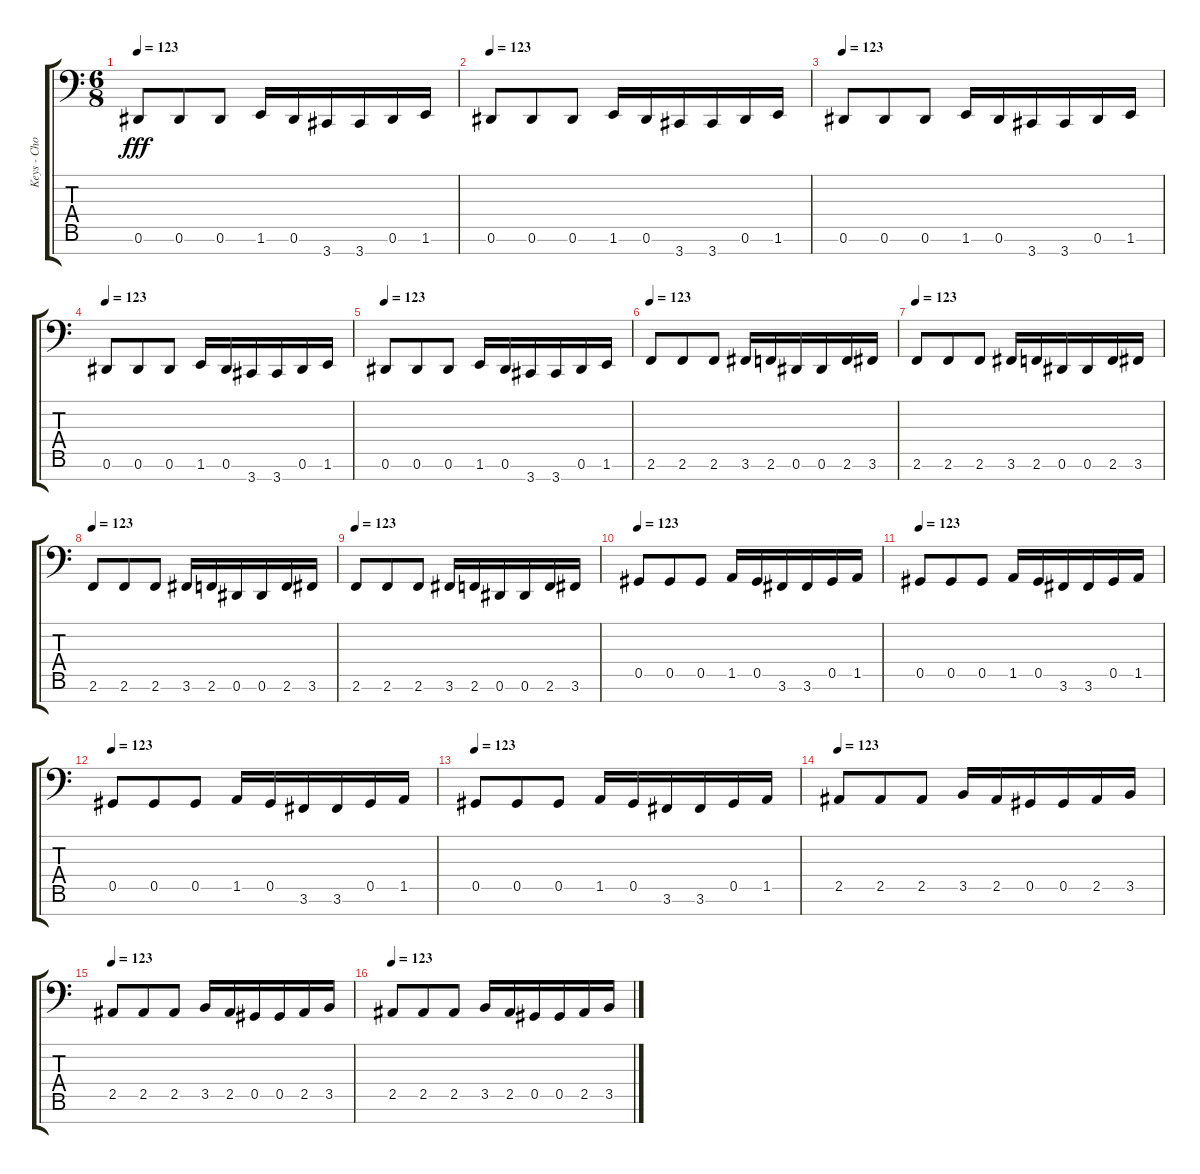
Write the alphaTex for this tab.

\track ("Keys - Chord I" "Keys - Cho") {instrument synthstrings1}
\staff {score tabs}
\tuning (Eb4 Bb3 Gb3 Db3 Ab2 Eb2 Bb1) {hide}
\ts (6 8)
\tempo 123
\clef f4
\ks c
0.6.8{dy fff instrument acousticgrandpiano} 0.6.8 0.6.8 1.6.16 0.6.16 3.7.16 3.7.16 0.6.16 1.6.16 |
\tempo 123
0.6.8{instrument acousticgrandpiano} 0.6.8 0.6.8 1.6.16 0.6.16 3.7.16 3.7.16 0.6.16 1.6.16 |
\tempo 123
0.6.8{instrument acousticgrandpiano} 0.6.8 0.6.8 1.6.16 0.6.16 3.7.16 3.7.16 0.6.16 1.6.16 |
\tempo 123
0.6.8{instrument acousticgrandpiano} 0.6.8 0.6.8 1.6.16 0.6.16 3.7.16 3.7.16 0.6.16 1.6.16 |
\tempo 123
0.6.8{instrument acousticgrandpiano} 0.6.8 0.6.8 1.6.16 0.6.16 3.7.16 3.7.16 0.6.16 1.6.16 |
\tempo 123
2.6.8{instrument acousticgrandpiano} 2.6.8 2.6.8 3.6.16 2.6.16 0.6.16 0.6.16 2.6.16 3.6.16 |
\tempo 123
2.6.8{instrument acousticgrandpiano} 2.6.8 2.6.8 3.6.16 2.6.16 0.6.16 0.6.16 2.6.16 3.6.16 |
\tempo 123
2.6.8{instrument acousticgrandpiano} 2.6.8 2.6.8 3.6.16 2.6.16 0.6.16 0.6.16 2.6.16 3.6.16 |
\tempo 123
2.6.8{instrument acousticgrandpiano} 2.6.8 2.6.8 3.6.16 2.6.16 0.6.16 0.6.16 2.6.16 3.6.16 |
\tempo 123
0.5.8 0.5.8 0.5.8 1.5.16 0.5.16 3.6.16 3.6.16 0.5.16 1.5.16 |
\tempo 123
0.5.8{instrument acousticgrandpiano} 0.5.8 0.5.8 1.5.16 0.5.16 3.6.16 3.6.16 0.5.16 1.5.16 |
\tempo 123
0.5.8{instrument acousticgrandpiano} 0.5.8 0.5.8 1.5.16 0.5.16 3.6.16 3.6.16 0.5.16 1.5.16 |
\tempo 123
0.5.8 0.5.8 0.5.8 1.5.16 0.5.16 3.6.16 3.6.16 0.5.16 1.5.16 |
\tempo 123
2.5.8{instrument acousticgrandpiano} 2.5.8 2.5.8 3.5.16 2.5.16 0.5.16 0.5.16 2.5.16 3.5.16 |
\tempo 123
2.5.8{instrument acousticgrandpiano} 2.5.8 2.5.8 3.5.16 2.5.16 0.5.16 0.5.16 2.5.16 3.5.16 |
\tempo 123
2.5.8{instrument acousticgrandpiano} 2.5.8 2.5.8 3.5.16 2.5.16 0.5.16 0.5.16 2.5.16 3.5.16
